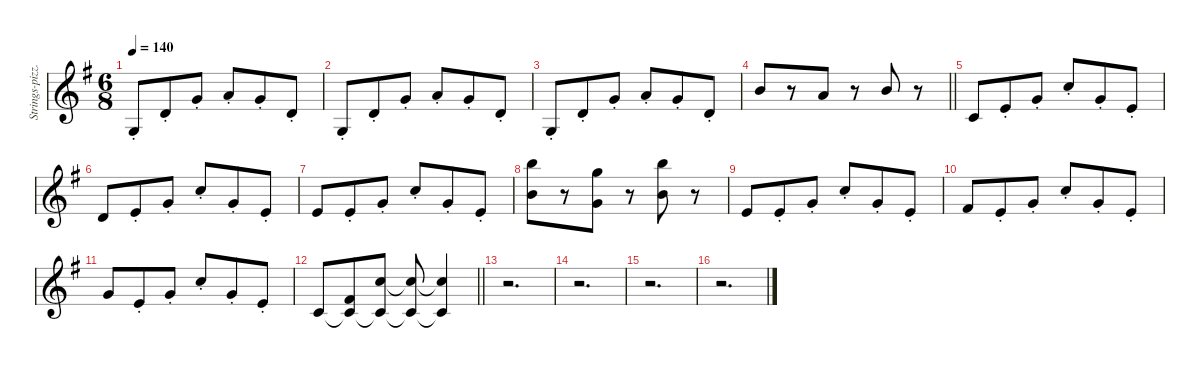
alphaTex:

\defaultSystemsLayout 8
\hideDynamics
\bracketExtendMode groupsimilarinstruments
\firstSystemTrackNameMode fullname
\otherSystemsTrackNameOrientation horizontal
\track ("Strings-pizz." "vln.") {defaultSystemsLayout 32 instrument pizzicatostrings}
\staff {score}
\tuning (E4 B3 G3 D3 A2 E2)
\ts (6 8)
\tempo 140
\clef g2
\ks g
5.4{st acc forcenatural}.8{dy f beam Up} 7.3{st acc forcenatural}.8{beam Up} 8.2{st acc forcenatural}.8{beam Up} 5.1{st acc forcenatural}.8{beam Up} 8.2{st acc forcenatural}.8{beam Up} 7.3{st acc forcenatural}.8{beam Up} |
5.4{st acc forcenatural}.8{beam Up} 7.3{st acc forcenatural}.8{beam Up} 8.2{st acc forcenatural}.8{beam Up} 5.1{st acc forcenatural}.8{beam Up} 8.2{st acc forcenatural}.8{beam Up} 7.3{st acc forcenatural}.8{beam Up} |
5.4{st acc forcenatural}.8{beam Up} 7.3{st acc forcenatural}.8{beam Up} 8.2{st acc forcenatural}.8{beam Up} 5.1{st acc forcenatural}.8{beam Up} 8.2{st acc forcenatural}.8{beam Up} 7.3{st acc forcenatural}.8{beam Up} |
\barLineRight lightlight
7.1{acc forcenatural}.8{beam Up} r.8{beam Up} 5.1{acc forcenatural}.8{beam Up} r.8{beam Up} 7.1{acc forcenatural}.8{beam Up} r.8{beam Up} |
10.4{acc forcenatural}.8{beam Up} 9.3{st acc forcenatural}.8{beam Up} 8.2{st acc forcenatural}.8{beam Up} 8.1{st acc forcenatural}.8{beam Up} 8.2{st acc forcenatural}.8{beam Up} 9.3{st acc forcenatural}.8{beam Up} |
12.4{acc forcenatural}.8{beam Up} 9.3{st acc forcenatural}.8{beam Up} 8.2{st acc forcenatural}.8{beam Up} 8.1{st acc forcenatural}.8{beam Up} 8.2{st acc forcenatural}.8{beam Up} 9.3{st acc forcenatural}.8{beam Up} |
14.4{acc forcenatural}.8{beam Up} 9.3{st acc forcenatural}.8{beam Up} 8.2{st acc forcenatural}.8{beam Up} 8.1{st acc forcenatural}.8{beam Up} 8.2{st acc forcenatural}.8{beam Up} 9.3{st acc forcenatural}.8{beam Up} |
(19.1{acc forcenatural} 12.2{acc forcenatural}).8{beam Down} r.8{beam Down} (15.1{acc forcenatural} 8.2{acc forcenatural}).8{beam Down} r.8{beam Down} (19.1{acc forcenatural} 12.2{acc forcenatural}).8{beam Down} r.8{beam Down} |
14.4{acc forcenatural}.8{beam Up} 9.3{st acc forcenatural}.8{beam Up} 8.2{st acc forcenatural}.8{beam Up} 8.1{st acc forcenatural}.8{beam Up} 8.2{st acc forcenatural}.8{beam Up} 9.3{st acc forcenatural}.8{beam Up} |
16.4{acc #}.8{beam Up} 9.3{st acc forcenatural}.8{beam Up} 8.2{st acc forcenatural}.8{beam Up} 8.1{st acc forcenatural}.8{beam Up} 8.2{st acc forcenatural}.8{beam Up} 9.3{st acc forcenatural}.8{beam Up} |
17.4{acc forcenatural}.8{beam Up} 9.3{st acc forcenatural}.8{beam Up} 8.2{st acc forcenatural}.8{beam Up} 8.1{st acc forcenatural}.8{beam Up} 8.2{st acc forcenatural}.8{beam Up} 9.3{st acc forcenatural}.8{beam Up} |
\barLineRight lightlight
10.4{acc forcenatural}.8{beam Up} (11.3{acc #} 10.4{t acc forcenatural}).8{beam Up} (8.1{acc forcenatural} 10.4{t acc forcenatural}).8{beam Up} (8.1{t acc forcenatural} 10.4{t acc forcenatural}).8{beam Up} (8.1{t acc forcenatural} 10.4{t acc forcenatural}).4{beam Up} |
r.2{d beam Down} |
r.2{d beam Down} |
r.2{d beam Down} |
r.2{d beam Down}
